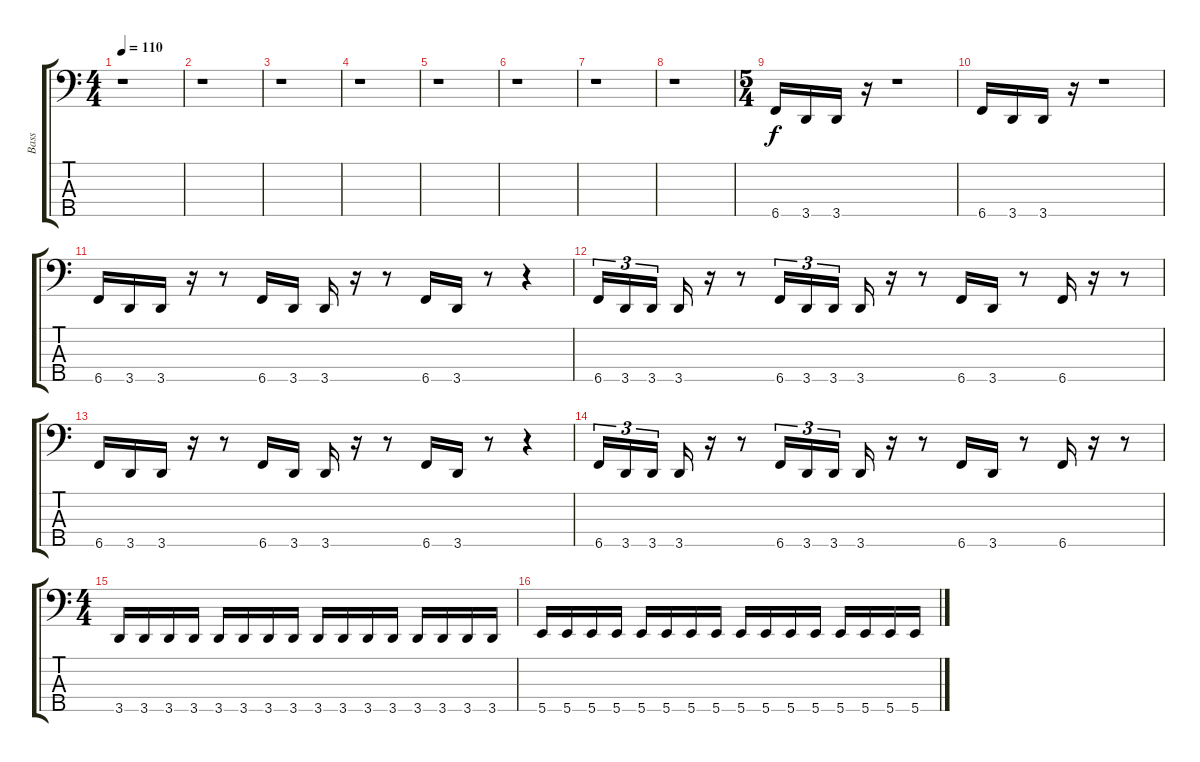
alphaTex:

\track ("Bass" "Bass") {instrument electricbasspick}
\staff {score tabs}
\tuning (G2 D2 A1 E1 B0) {hide}
\ts (4 4)
\tempo 110
\clef f4
\ks c
r.1{dy f instrument electricbasspick} |
r.1 |
r.1 |
r.1 |
r.1 |
r.1 |
r.1 |
r.1 |
\ts (5 4)
6.5.16 3.5.16 3.5.16 r.16 r.1 |
6.5.16 3.5.16 3.5.16 r.16 r.1 |
6.5.16 3.5.16 3.5.16 r.16 r.8 6.5.16 3.5.16 3.5.16 r.16 r.8 6.5.16 3.5.16 r.8 r.4 |
6.5.16{tu (3 2)} 3.5.16{tu (3 2)} 3.5.16{tu (3 2)} 3.5.16 r.16 r.8 6.5.16{tu (3 2)} 3.5.16{tu (3 2)} 3.5.16{tu (3 2)} 3.5.16 r.16 r.8 6.5.16 3.5.16 r.8 6.5.16 r.16 r.8 |
6.5.16 3.5.16 3.5.16 r.16 r.8 6.5.16 3.5.16 3.5.16 r.16 r.8 6.5.16 3.5.16 r.8 r.4 |
6.5.16{tu (3 2)} 3.5.16{tu (3 2)} 3.5.16{tu (3 2)} 3.5.16 r.16 r.8 6.5.16{tu (3 2)} 3.5.16{tu (3 2)} 3.5.16{tu (3 2)} 3.5.16 r.16 r.8 6.5.16 3.5.16 r.8 6.5.16 r.16 r.8 |
\ts (4 4)
3.5.16 3.5.16 3.5.16 3.5.16 3.5.16 3.5.16 3.5.16 3.5.16 3.5.16 3.5.16 3.5.16 3.5.16 3.5.16 3.5.16 3.5.16 3.5.16 |
5.5.16 5.5.16 5.5.16 5.5.16 5.5.16 5.5.16 5.5.16 5.5.16 5.5.16 5.5.16 5.5.16 5.5.16 5.5.16 5.5.16 5.5.16 5.5.16
